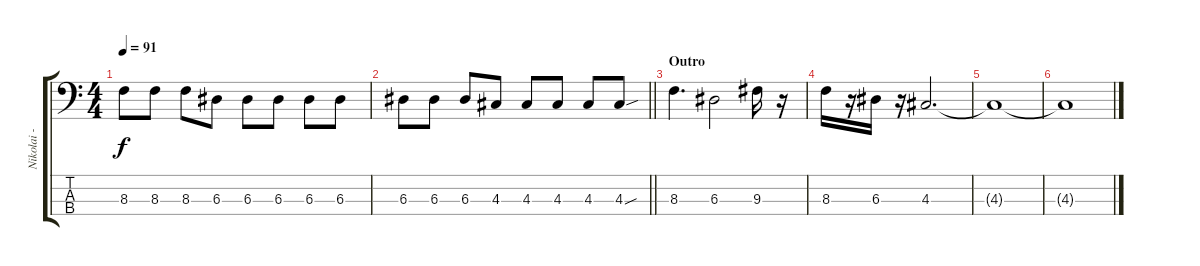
\track ("Nikolai - Bass RSE" "Nikolai - ") {instrument electricbasspick}
\staff {score tabs}
\tuning (G2 D2 A1 E1) {hide}
\ts (4 4)
\tempo 91
\clef f4
\ks c
8.3.8{dy f} 8.3.8 8.3.8 6.3.8 6.3.8 6.3.8 6.3.8 6.3.8 |
\barLineRight lightlight
6.3.8 6.3.8 6.3.8 4.3.8 4.3.8 4.3.8 4.3.8 4.3{sou}.8 |
\section ("" "Outro")
8.3.4{d} 6.3.2 9.3.16 r.16 |
8.3.16 r.16 6.3.16 r.16 4.3.2{d} |
4.3{t}.1 |
4.3{t}.1
